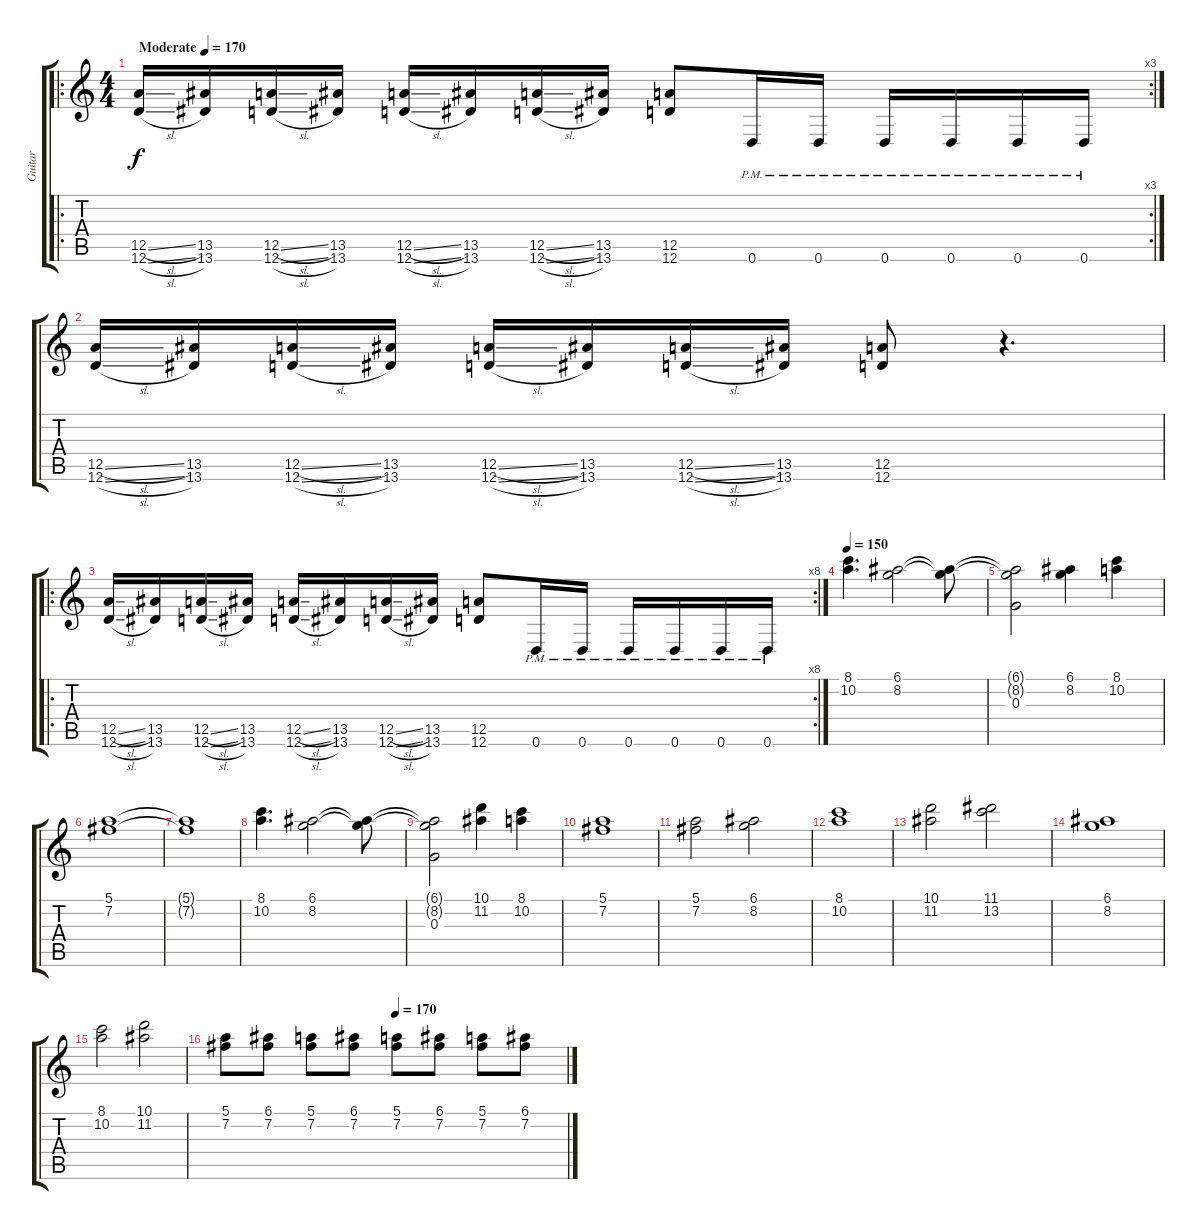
\track ("Guitar" "Guitar") {instrument distortionguitar}
\staff {score tabs}
\tuning (E4 B3 G3 D3 A2 D2) {hide}
\ro
\rc 3
\ts (4 4)
\tempo (170 "Moderate")
\clef g2
\ks c
(12.5{sl} 12.6{sl}).16{dy f instrument distortionguitar} (13.5 13.6).16 (12.5{sl} 12.6{sl}).16 (13.5 13.6).16 (12.5{sl} 12.6{sl}).16 (13.5 13.6).16 (12.5{sl} 12.6{sl}).16 (13.5 13.6).16 (12.5 12.6).8 0.6{pm}.16 0.6{pm}.16 0.6{pm}.16 0.6{pm}.16 0.6{pm}.16 0.6{pm}.16 |
(12.5{sl} 12.6{sl}).16 (13.5 13.6).16 (12.5{sl} 12.6{sl}).16 (13.5 13.6).16 (12.5{sl} 12.6{sl}).16 (13.5 13.6).16 (12.5{sl} 12.6{sl}).16 (13.5 13.6).16 (12.5 12.6).8 r.4{d} |
\ro
\rc 8
(12.5{sl} 12.6{sl}).16 (13.5 13.6).16 (12.5{sl} 12.6{sl}).16 (13.5 13.6).16 (12.5{sl} 12.6{sl}).16 (13.5 13.6).16 (12.5{sl} 12.6{sl}).16 (13.5 13.6).16 (12.5 12.6).8 0.6{pm}.16 0.6{pm}.16 0.6{pm}.16 0.6{pm}.16 0.6{pm}.16 0.6{pm}.16 |
\tempo 150
(8.1 10.2).4{d instrument acousticguitarsteel} (6.1 8.2).2 (6.1{t} 8.2{t}).8 |
(6.1{t} 8.2{t} 0.3).2 (6.1 8.2).4 (8.1 10.2).4 |
(5.1 7.2).1 |
(5.1{t} 7.2{t}).1 |
(8.1 10.2).4{d} (6.1 8.2).2 (6.1{t} 8.2{t}).8 |
(6.1{t} 8.2{t} 0.3).2 (10.1 11.2).4 (8.1 10.2).4 |
(5.1 7.2).1 |
(5.1 7.2).2 (6.1 8.2).2 |
(8.1 10.2).1 |
(10.1 11.2).2 (11.1 13.2).2 |
(6.1 8.2).1 |
(8.1 10.2).2 (10.1 11.2).2 |
\tempo (170 0.5)
(5.1 7.2).8 (6.1 7.2).8 (5.1 7.2).8 (6.1 7.2).8 (5.1 7.2).8 (6.1 7.2).8 (5.1 7.2).8 (6.1 7.2).8
